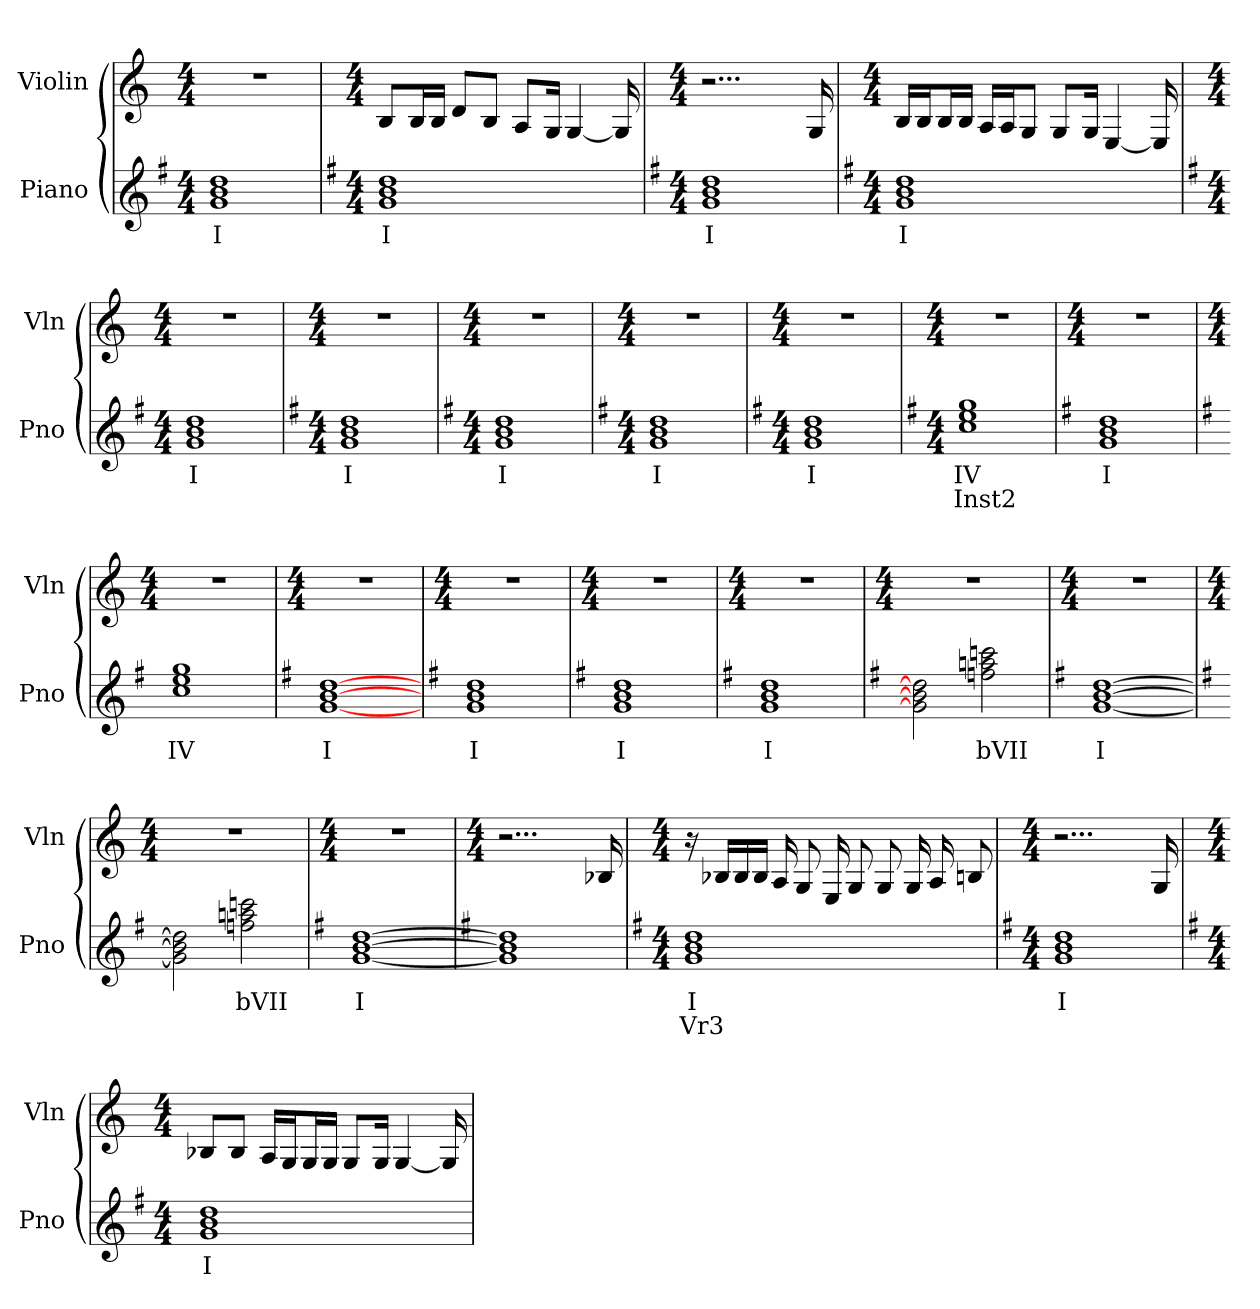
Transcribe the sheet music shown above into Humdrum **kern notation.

**kern	**text	**text	**kern
*part2	*part2	*part2	*part1
*staff2	*staff2	*staff2	*staff1
*I"Piano	*	*	*I"Violin
*I'Pno	*	*	*I'Vln
*k[f#]	*	*	*
*G:	*	*	*
*M4/4	*	*	*M4/4
=	=	=	=
1g 1b 1dd	I	.	1r
=	=	=	=
*k[f#]	*	*	*
*G:	*	*	*
*M4/4	*	*	*M4/4
1g 1b 1dd	I	.	8BL
.	.	.	16BL
.	.	.	16BJJ
.	.	.	8dL
.	.	.	8BJ
.	.	.	8AL
.	.	.	16GJk
.	.	.	[4G
.	.	.	16G]
=	=	=	=
*k[f#]	*	*	*
*G:	*	*	*
*M4/4	*	*	*M4/4
1g 1b 1dd	I	.	2...r
.	.	.	16G
=	=	=	=
*k[f#]	*	*	*
*G:	*	*	*
*M4/4	*	*	*M4/4
1g 1b 1dd	I	.	16BLL
.	.	.	16BJ
.	.	.	16BL
.	.	.	16BJJ
.	.	.	16ALL
.	.	.	16AJ
.	.	.	8GJ
.	.	.	8GL
.	.	.	16GJk
.	.	.	[4E
.	.	.	16E]
=	=	=	=
*k[f#]	*	*	*
*G:	*	*	*
*M4/4	*	*	*M4/4
1g 1b 1dd	I	.	1r
=	=	=	=
*k[f#]	*	*	*
*G:	*	*	*
*M4/4	*	*	*M4/4
1g 1b 1dd	I	.	1r
=	=	=	=
*k[f#]	*	*	*
*G:	*	*	*
*M4/4	*	*	*M4/4
1g 1b 1dd	I	.	1r
=	=	=	=
*k[f#]	*	*	*
*G:	*	*	*
*M4/4	*	*	*M4/4
1g 1b 1dd	I	.	1r
=	=	=	=
*k[f#]	*	*	*
*G:	*	*	*
*M4/4	*	*	*M4/4
1g 1b 1dd	I	.	1r
=	=	=	=
*k[f#]	*	*	*
*G:	*	*	*
*M4/4	*	*	*M4/4
1cc 1ee 1gg	IV	Inst2	1r
=	=	=	=
*k[f#]	*	*	*
*G:	*	*	*
*	*	*	*M4/4
1g 1b 1dd	I	.	1r
=	=	=	=
*k[f#]	*	*	*
*G:	*	*	*
*	*	*	*M4/4
1cc 1ee 1gg	IV	.	1r
=	=	=	=
*k[f#]	*	*	*
*G:	*	*	*
*	*	*	*M4/4
[1g [1b [1dd	I	.	1r
=	=	=	=
*k[f#]	*	*	*
*G:	*	*	*
*	*	*	*M4/4
1g 1b 1dd	I	.	1r
=	=	=	=
*k[f#]	*	*	*
*G:	*	*	*
*	*	*	*M4/4
1g 1b 1dd	I	.	1r
=	=	=	=
*k[f#]	*	*	*
*G:	*	*	*
*	*	*	*M4/4
1g 1b 1dd	I	.	1r
=	=	=	=
*k[f#]	*	*	*
*G:	*	*	*
*	*	*	*M4/4
2g] 2b] 2dd]	.	.	1r
2ffn 2aan 2cccn	bVII	.	.
=	=	=	=
*k[f#]	*	*	*
*G:	*	*	*
*	*	*	*M4/4
[1g [1b [1dd	I	.	1r
=	=	=	=
*k[f#]	*	*	*
*G:	*	*	*
*	*	*	*M4/4
2g] 2b] 2dd]	.	.	1r
2ffn 2aan 2cccn	bVII	.	.
=	=	=	=
*k[f#]	*	*	*
*G:	*	*	*
*	*	*	*M4/4
[1g [1b [1dd	I	.	1r
=	=	=	=
*k[f#]	*	*	*
*G:	*	*	*
*	*	*	*M4/4
1g] 1b] 1dd]	.	.	2...r
.	.	.	16B-X
=	=	=	=
*k[f#]	*	*	*
*G:	*	*	*
*M4/4	*	*	*M4/4
1g 1b 1dd	I	Vr3	16r
.	.	.	16B-XLL
.	.	.	16B-
.	.	.	16B-JJ
.	.	.	16ALL
.	.	.	8G
.	.	.	16EJk
.	.	.	8GL
.	.	.	8GJ
.	.	.	16GLL
.	.	.	16AJ
.	.	.	8BnJ
=	=	=	=
*k[f#]	*	*	*
*G:	*	*	*
*M4/4	*	*	*M4/4
1g 1b 1dd	I	.	2...r
.	.	.	16G
=	=	=	=
*k[f#]	*	*	*
*G:	*	*	*
*M4/4	*	*	*M4/4
1g 1b 1dd	I	.	8B-XL
.	.	.	8B-J
.	.	.	16ALL
.	.	.	16GJ
.	.	.	16GL
.	.	.	16GJJ
.	.	.	8GL
.	.	.	16GJk
.	.	.	[4G
.	.	.	16G]
=	=	=	=
*-	*-	*-	*-
